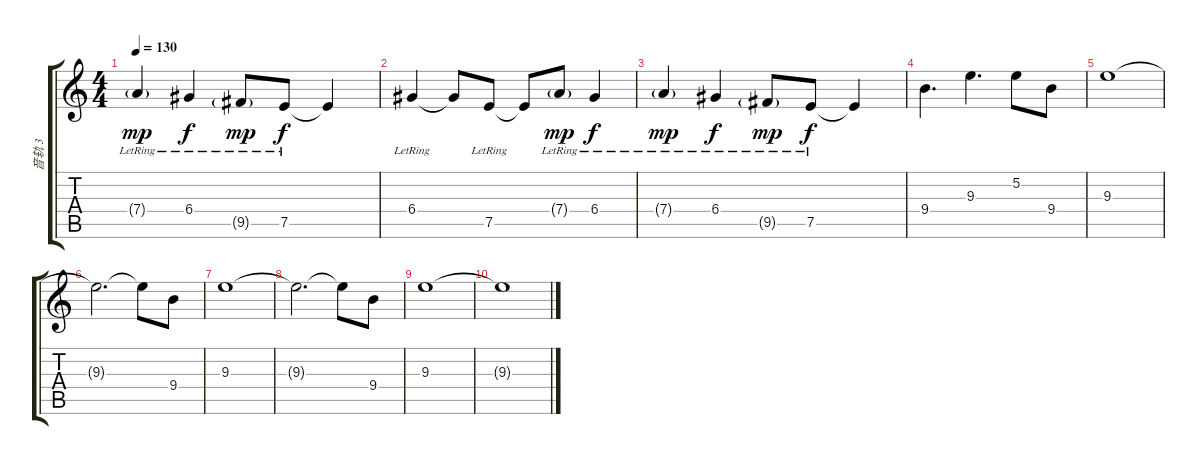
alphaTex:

\track ("音轨 3" "音轨 3") {instrument electricguitarclean}
\staff {score tabs}
\tuning (E4 B3 G3 D3 A2 E2) {hide}
\ts (4 4)
\tempo 130
\clef g2
\ks c
7.4{g lr}.4{dy mp} 6.4{lr}.4{dy f} 9.5{g lr}.8{dy mp} 7.5{lr}.8{dy f} 7.5{t}.4 |
6.4{lr}.4 6.4{t}.8 7.5{lr}.8 7.5{t}.8 7.4{g lr}.8{dy mp} 6.4{lr}.4{dy f} |
7.4{g lr}.4{dy mp} 6.4{lr}.4{dy f} 9.5{g lr}.8{dy mp} 7.5{lr}.8{dy f} 7.5{t}.4 |
9.4.4{d} 9.3.4{d} 5.2.8 9.4.8 |
9.3.1 |
9.3{t}.2{d} 9.3{t}.8 9.4.8 |
9.3.1 |
9.3{t}.2{d} 9.3{t}.8 9.4.8 |
9.3.1 |
9.3{t}.1
